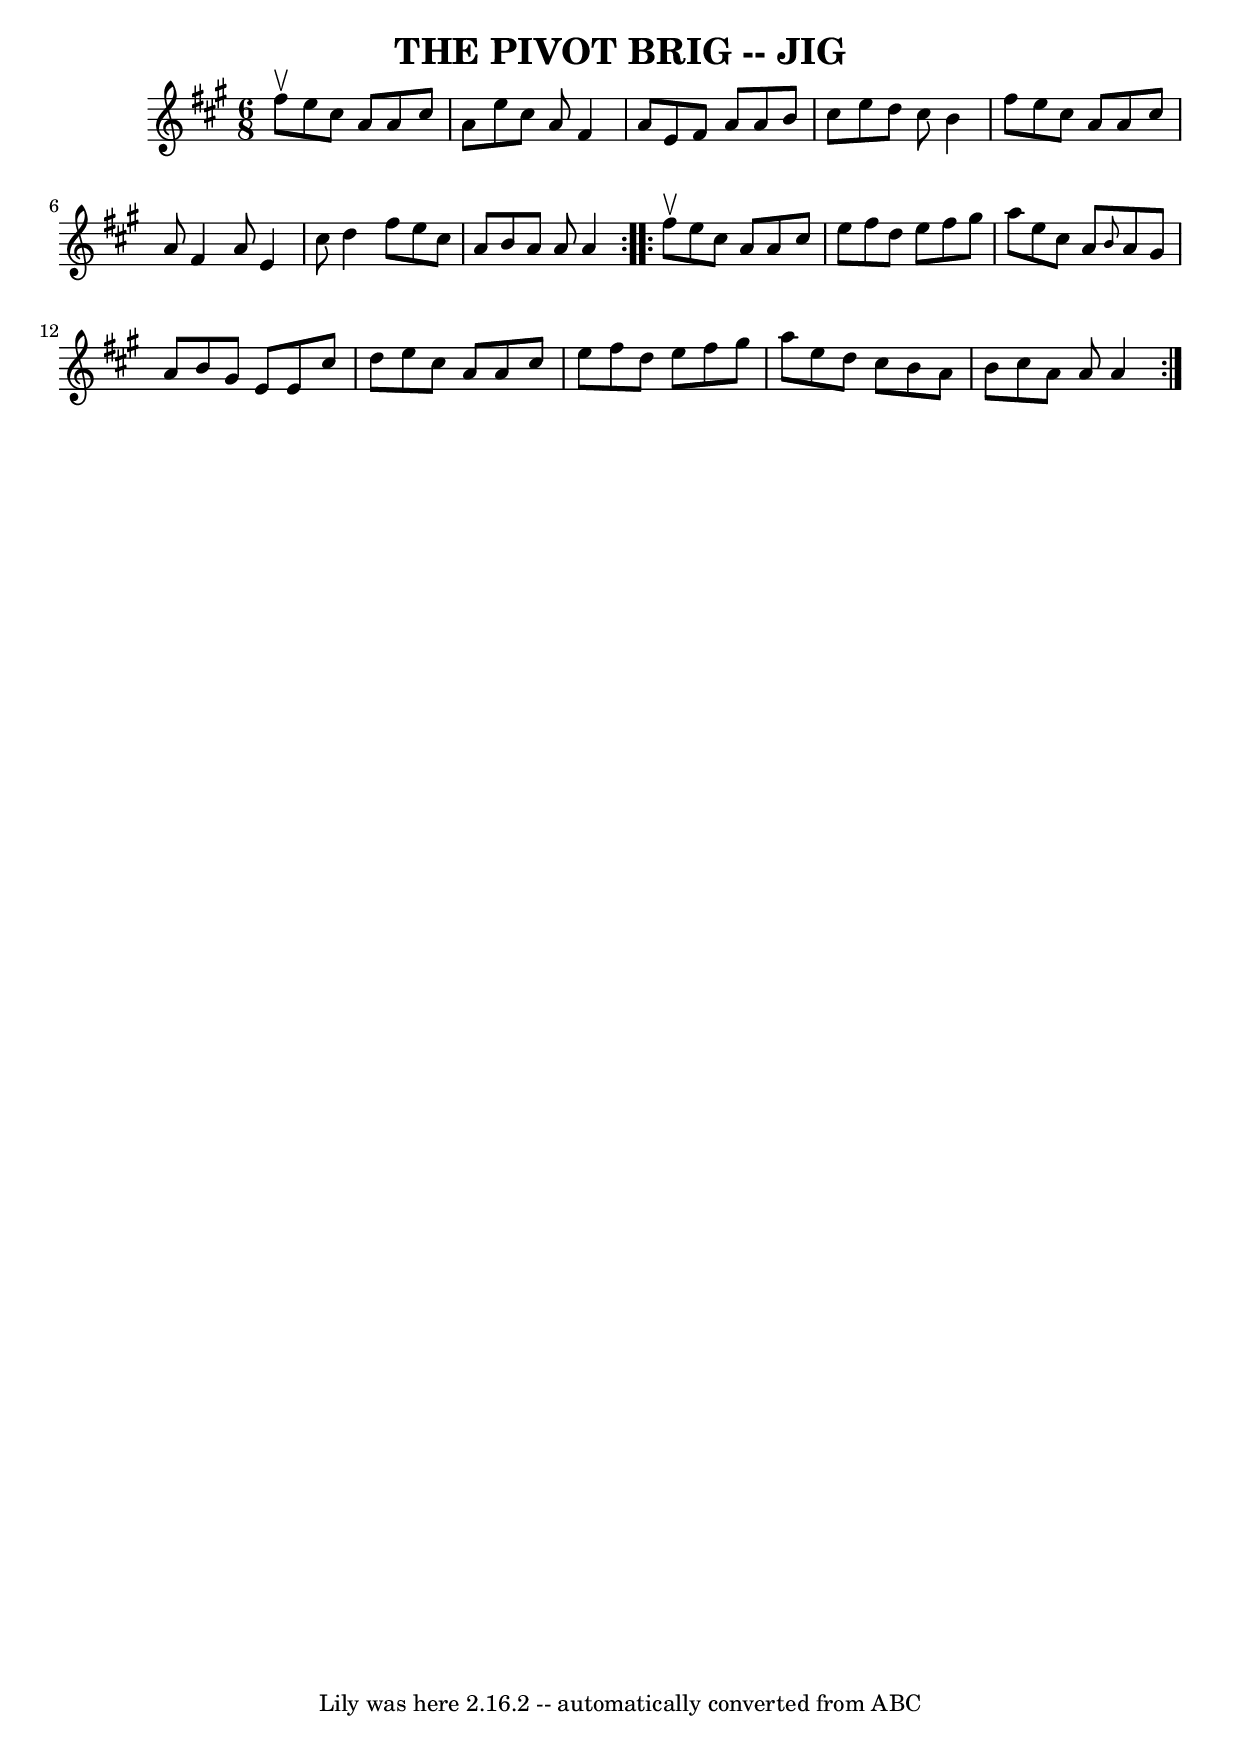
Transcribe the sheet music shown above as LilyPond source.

\version "2.16.2"
\include "Mammoth.ily"
\header {
  %% book = "Ryan's Mammoth Collection of Fiddle Tunes"
  crossRefNumber = "1"
  footnotes = ""
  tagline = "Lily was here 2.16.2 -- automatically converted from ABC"
  title = "THE PIVOT BRIG -- JIG"

}
voicedefault =  {



  \repeat volta 2 {

    \time 6/8 
    \key a \major
    fis''8^\upbow       |
    e''8 cis''8 a'8 
    a'8 cis''8 a'8    |
    e''8 cis''8 a'8 fis'4 a'8     |
    e'8 fis'8 a'8 a'8 b'8 cis''8    |
    e''8    
    d''8 cis''8 b'4 fis''8    | |
    e''8 cis''8    
    a'8 a'8 cis''8 a'8    |
    fis'4 a'8 e'4 cis''8     |
    d''4 fis''8 e''8 cis''8 a'8    |
    b'8 a'8    
    a'8 a'4    
  }     
  \repeat volta 2 {
    fis''8^\upbow       |
    e''8    
    cis''8 a'8 a'8 cis''8 e''8    |
    fis''8 d''8 e''8    
    fis''8 gis''8 a''8    |
    e''8 cis''8 a'8  \grace { b'8  

			    } a'8 gis'8 a'8    |
    b'8 gis'8 e'8 e'8 cis''8    
    d''8    | |
    e''8 cis''8 a'8 a'8 cis''8 e''8   |
    fis''8 d''8 e''8 fis''8 gis''8 a''8    |
    
    e''8 d''8 cis''8 b'8 a'8 b'8    |
    cis''8 a'8 a'8  
    a'4    
  }   

}

\score{
  <<

    \context Staff="default"
    {
      \voicedefault 
      
    }

  >>
  \layout {
    
  }
  \midi {
  }

}
